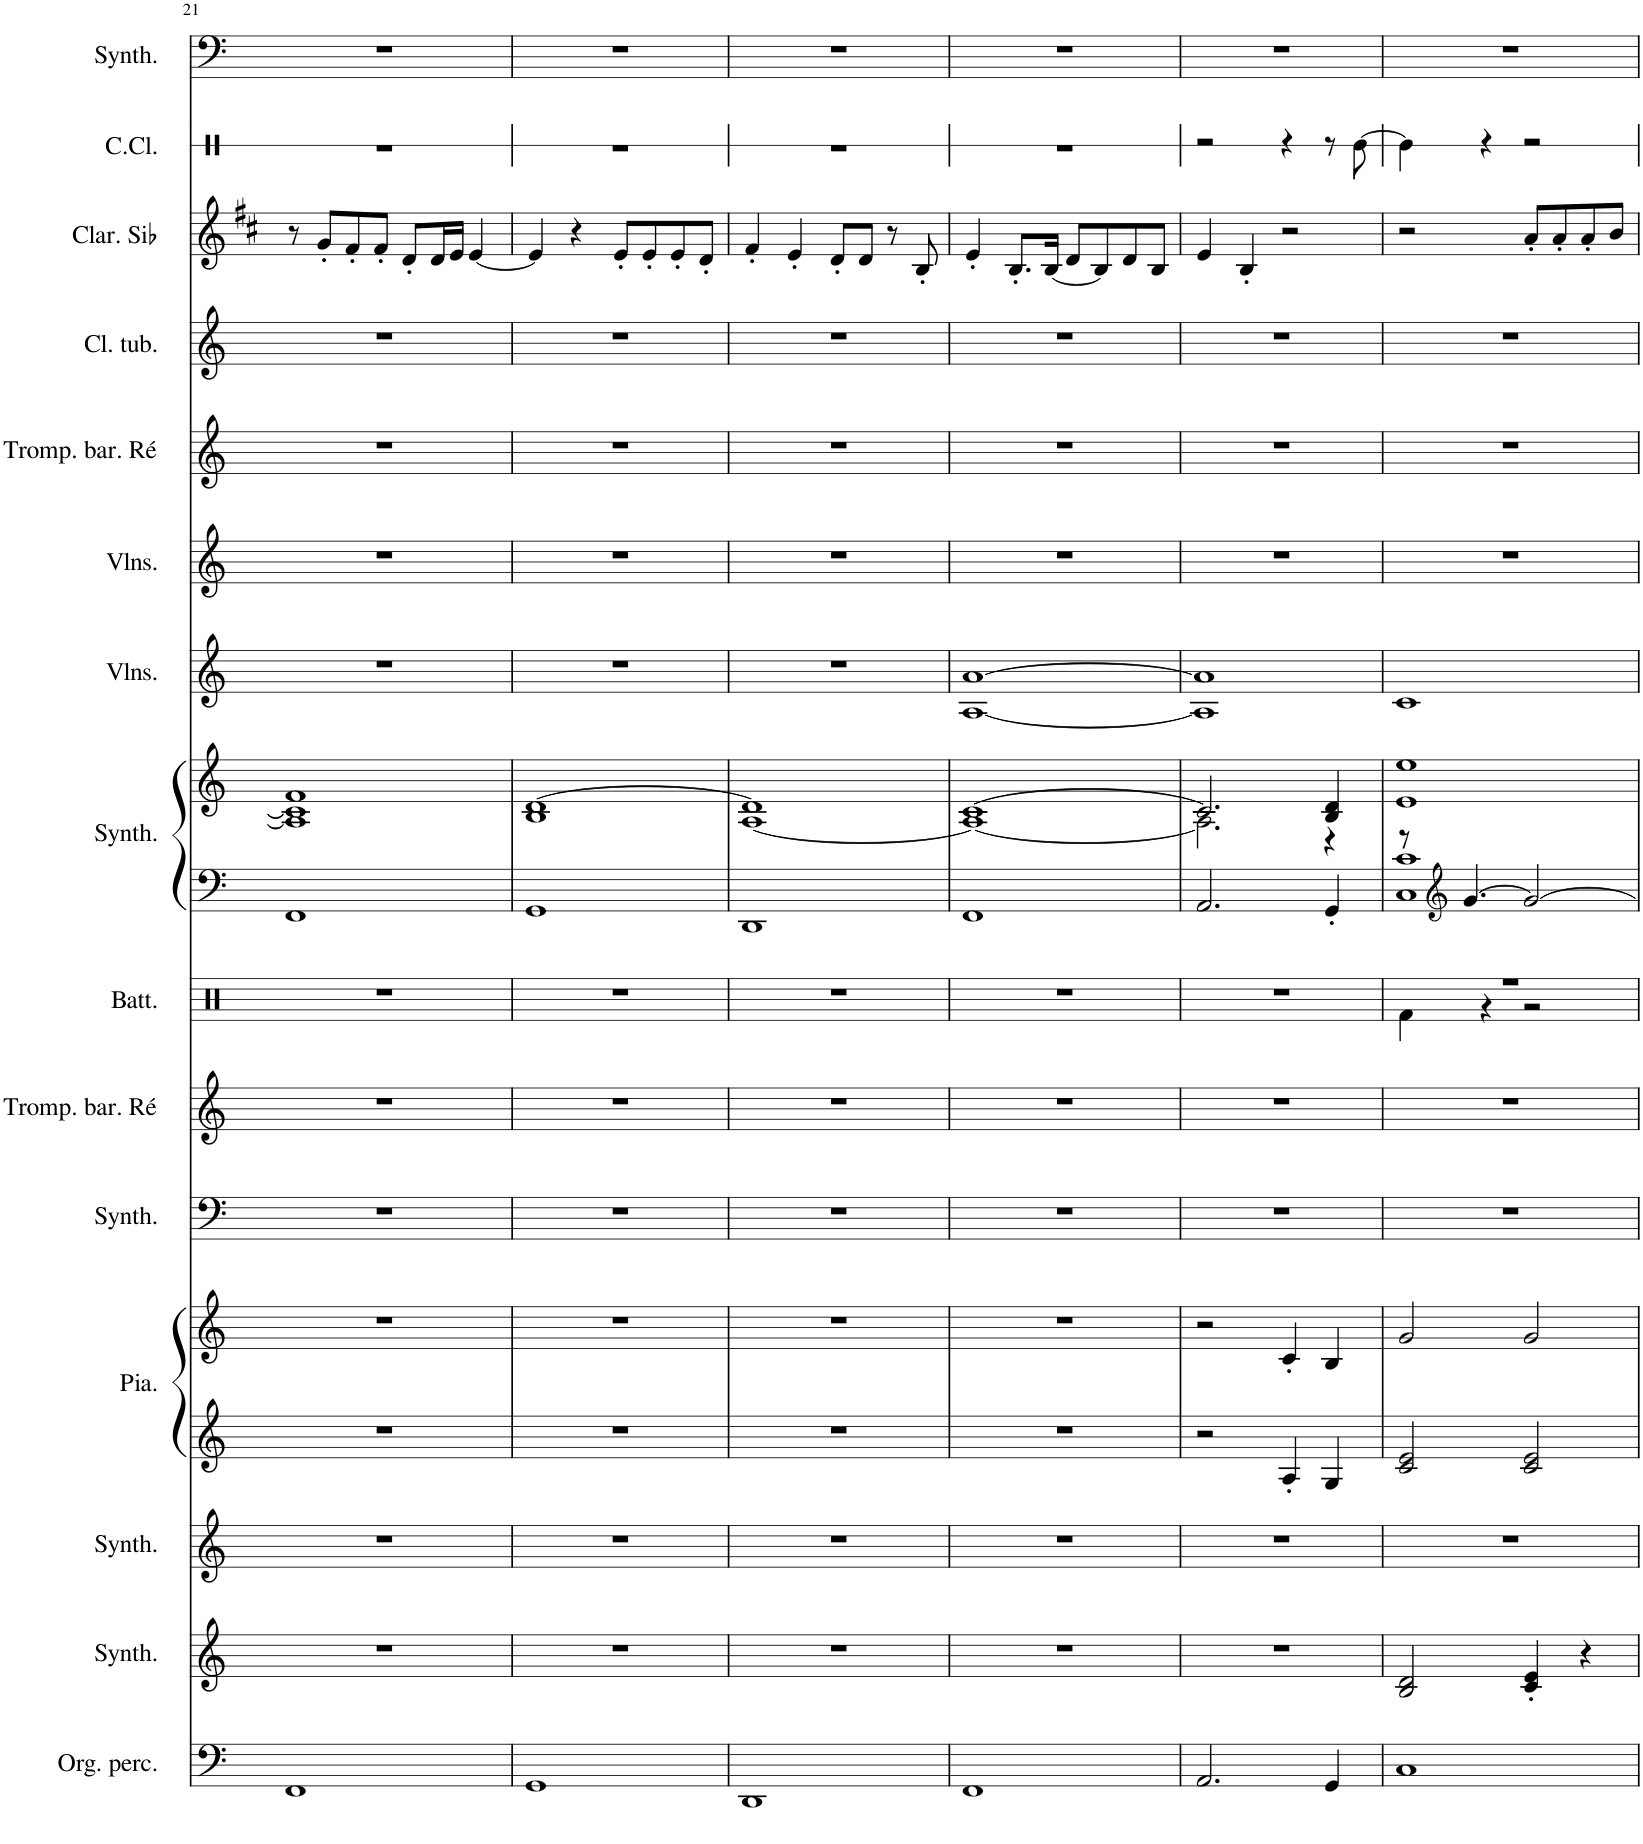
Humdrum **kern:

**kern	**kern	**kern	**kern	**kern	**kern	**kern	**kern	**kern	**kern	**kern	**kern	**kern	**kern	**kern	**kern	**kern
*part15	*part14	*part13	*part12	*part12	*part11	*part10	*part9	*part8	*part8	*part7	*part6	*part5	*part4	*part3	*part2	*part1
*staff17	*staff16	*staff15	*staff14	*staff13	*staff12	*staff11	*staff10	*staff9	*staff8	*staff7	*staff6	*staff5	*staff4	*staff3	*staff2	*staff1
*I"Orgue percussif	*I"Synthétiseur Pad	*I"Synthétiseur d'effets	*I"Piano	*	*I"Synthétiseur Pad	*I"Trompette baroque en Ré	*I"Batterie	*I"Synthétiseur Pad	*	*I"Violons	*I"Violons	*I"Trompette baroque en Ré	*I"Cloches tubulaires	*I"Clarinette en Sib	*I"Caisse claire	*I"Synthétiseur de basses
*I'Org. perc.	*I'Synth.	*I'Synth.	*I'Pia.	*	*I'Synth.	*I'Tromp. bar. Ré	*I'Batt.	*I'Synth.	*	*I'Vlns.	*I'Vlns.	*I'Tromp. bar. Ré	*I'Cl. tub.	*I'Clar. Sib	*I'C.Cl.	*I'Synth.
!!LO:PB:g=z
*clefF4	*clefG2	*clefG2	*clefG2	*clefG2	*clefF4	*clefG2	*clefX	*clefF4	*clefG2	*clefG2	*clefG2	*clefG2	*clefG2	*clefG2	*clefX	*clefF4
*	*	*	*	*	*	*Trd-1c-2	*	*	*	*	*	*Trd-1c-2	*	*Trd1c2	*	*
*k[]	*k[]	*k[]	*k[]	*k[]	*k[]	*k[]	*k[]	*k[]	*k[]	*k[]	*k[]	*k[]	*k[]	*k[f#c#]	*k[]	*k[]
*M4/4	*M4/4	*M4/4	*M4/4	*M4/4	*M4/4	*M4/4	*M4/4	*M4/4	*M4/4	*M4/4	*M4/4	*M4/4	*M4/4	*M4/4	*M4/4	*M4/4
=21	=21	=21	=21	=21	=21	=21	=21	=21	=21	=21	=21	=21	=21	=21	=21	=21
*	*	*	*	*	*	*	*	*	*^	*	*	*	*	*	*	*
1FF	1r	1r	1r	1r	1r	1r	1r	1FF	1f	1A] 1c]	1r	1r	1r	1r	8r	1r	1r
.	.	.	.	.	.	.	.	.	.	.	.	.	.	.	8g'/L	.	.
.	.	.	.	.	.	.	.	.	.	.	.	.	.	.	8f#'/	.	.
.	.	.	.	.	.	.	.	.	.	.	.	.	.	.	8f#'/J	.	.
.	.	.	.	.	.	.	.	.	.	.	.	.	.	.	8d'/L	.	.
.	.	.	.	.	.	.	.	.	.	.	.	.	.	.	16d/L	.	.
.	.	.	.	.	.	.	.	.	.	.	.	.	.	.	16e/JJ	.	.
.	.	.	.	.	.	.	.	.	.	.	.	.	.	.	[4e/	.	.
=22	=22	=22	=22	=22	=22	=22	=22	=22	=22	=22	=22	=22	=22	=22	=22	=22	=22
1GG	1r	1r	1r	1r	1r	1r	1r	1GG	[1d	1B	1r	1r	1r	1r	4e/]	1r	1r
.	.	.	.	.	.	.	.	.	.	.	.	.	.	.	4r	.	.
.	.	.	.	.	.	.	.	.	.	.	.	.	.	.	8e'/L	.	.
.	.	.	.	.	.	.	.	.	.	.	.	.	.	.	8e'/	.	.
.	.	.	.	.	.	.	.	.	.	.	.	.	.	.	8e'/	.	.
.	.	.	.	.	.	.	.	.	.	.	.	.	.	.	8d'/J	.	.
=23	=23	=23	=23	=23	=23	=23	=23	=23	=23	=23	=23	=23	=23	=23	=23	=23	=23
1DD	1r	1r	1r	1r	1r	1r	1r	1DD	1d]	[1A	1r	1r	1r	1r	4f#'/	1r	1r
.	.	.	.	.	.	.	.	.	.	.	.	.	.	.	4e'/	.	.
.	.	.	.	.	.	.	.	.	.	.	.	.	.	.	8d'/L	.	.
.	.	.	.	.	.	.	.	.	.	.	.	.	.	.	8d/J	.	.
.	.	.	.	.	.	.	.	.	.	.	.	.	.	.	8r	.	.
.	.	.	.	.	.	.	.	.	.	.	.	.	.	.	8B'/	.	.
=24	=24	=24	=24	=24	=24	=24	=24	=24	=24	=24	=24	=24	=24	=24	=24	=24	=24
1FF	1r	1r	1r	1r	1r	1r	1r	1FF	[1c	1A_	[1A [1a	1r	1r	1r	4e'/	1r	1r
.	.	.	.	.	.	.	.	.	.	.	.	.	.	.	8.B'/L	.	.
.	.	.	.	.	.	.	.	.	.	.	.	.	.	.	[16B/Jk	.	.
.	.	.	.	.	.	.	.	.	.	.	.	.	.	.	8d/L	.	.
.	.	.	.	.	.	.	.	.	.	.	.	.	.	.	8B/]	.	.
.	.	.	.	.	.	.	.	.	.	.	.	.	.	.	8d/	.	.
.	.	.	.	.	.	.	.	.	.	.	.	.	.	.	8B/J	.	.
=25	=25	=25	=25	=25	=25	=25	=25	=25	=25	=25	=25	=25	=25	=25	=25	=25	=25
2.AA/	1r	1r	2r	2r	1r	1r	1r	2.AA/	2.c/]	2.A\]	1A] 1a]	1r	1r	1r	4e/	2r	1r
.	.	.	.	.	.	.	.	.	.	.	.	.	.	.	4B'/	.	.
.	.	.	4A'/	4c'/	.	.	.	.	.	.	.	.	.	.	2r	4r	.
4GG/	.	.	4G/	4B/	.	.	.	4GG'/	4B/ 4d/	4r	.	.	.	.	.	8r	.
.	.	.	.	.	.	.	.	.	.	.	.	.	.	.	.	[8Re\	.
*	*	*	*	*	*	*	*	*	*v	*v	*	*	*	*	*	*	*
=26	=26	=26	=26	=26	=26	=26	=26	=26	=26	=26	=26	=26	=26	=26	=26	=26
*	*	*	*	*	*	*	*^	*^	*	*	*	*	*	*	*	*
1C	2B/ 2d/	1r	2c/ 2e/	2g/	1r	1r	1r	4Rf\	8r	1C 1c	1e 1ee	1c	1r	1r	1r	2r	4Re\]	1r
*	*	*	*	*	*	*	*	*	*clefG2	*	*	*	*	*	*	*	*	*
.	.	.	.	.	.	.	.	.	[4.g/	.	.	.	.	.	.	.	.	.
.	.	.	.	.	.	.	.	4r	.	.	.	.	.	.	.	.	4r	.
.	4c/' 4e/'	.	2c/ 2e/	2g/	.	.	.	2r	2g/_	.	.	.	.	.	.	8a'/L	2r	.
.	.	.	.	.	.	.	.	.	.	.	.	.	.	.	.	8a'/	.	.
.	4r	.	.	.	.	.	.	.	.	.	.	.	.	.	.	8a'/	.	.
.	.	.	.	.	.	.	.	.	.	.	.	.	.	.	.	8b/J	.	.
*	*	*	*	*	*	*	*v	*v	*	*	*	*	*	*	*	*	*	*
*	*	*	*	*	*	*	*	*v	*v	*	*	*	*	*	*	*	*
=	=	=	=	=	=	=	=	=	=	=	=	=	=	=	=	=
*-	*-	*-	*-	*-	*-	*-	*-	*-	*-	*-	*-	*-	*-	*-	*-	*-
